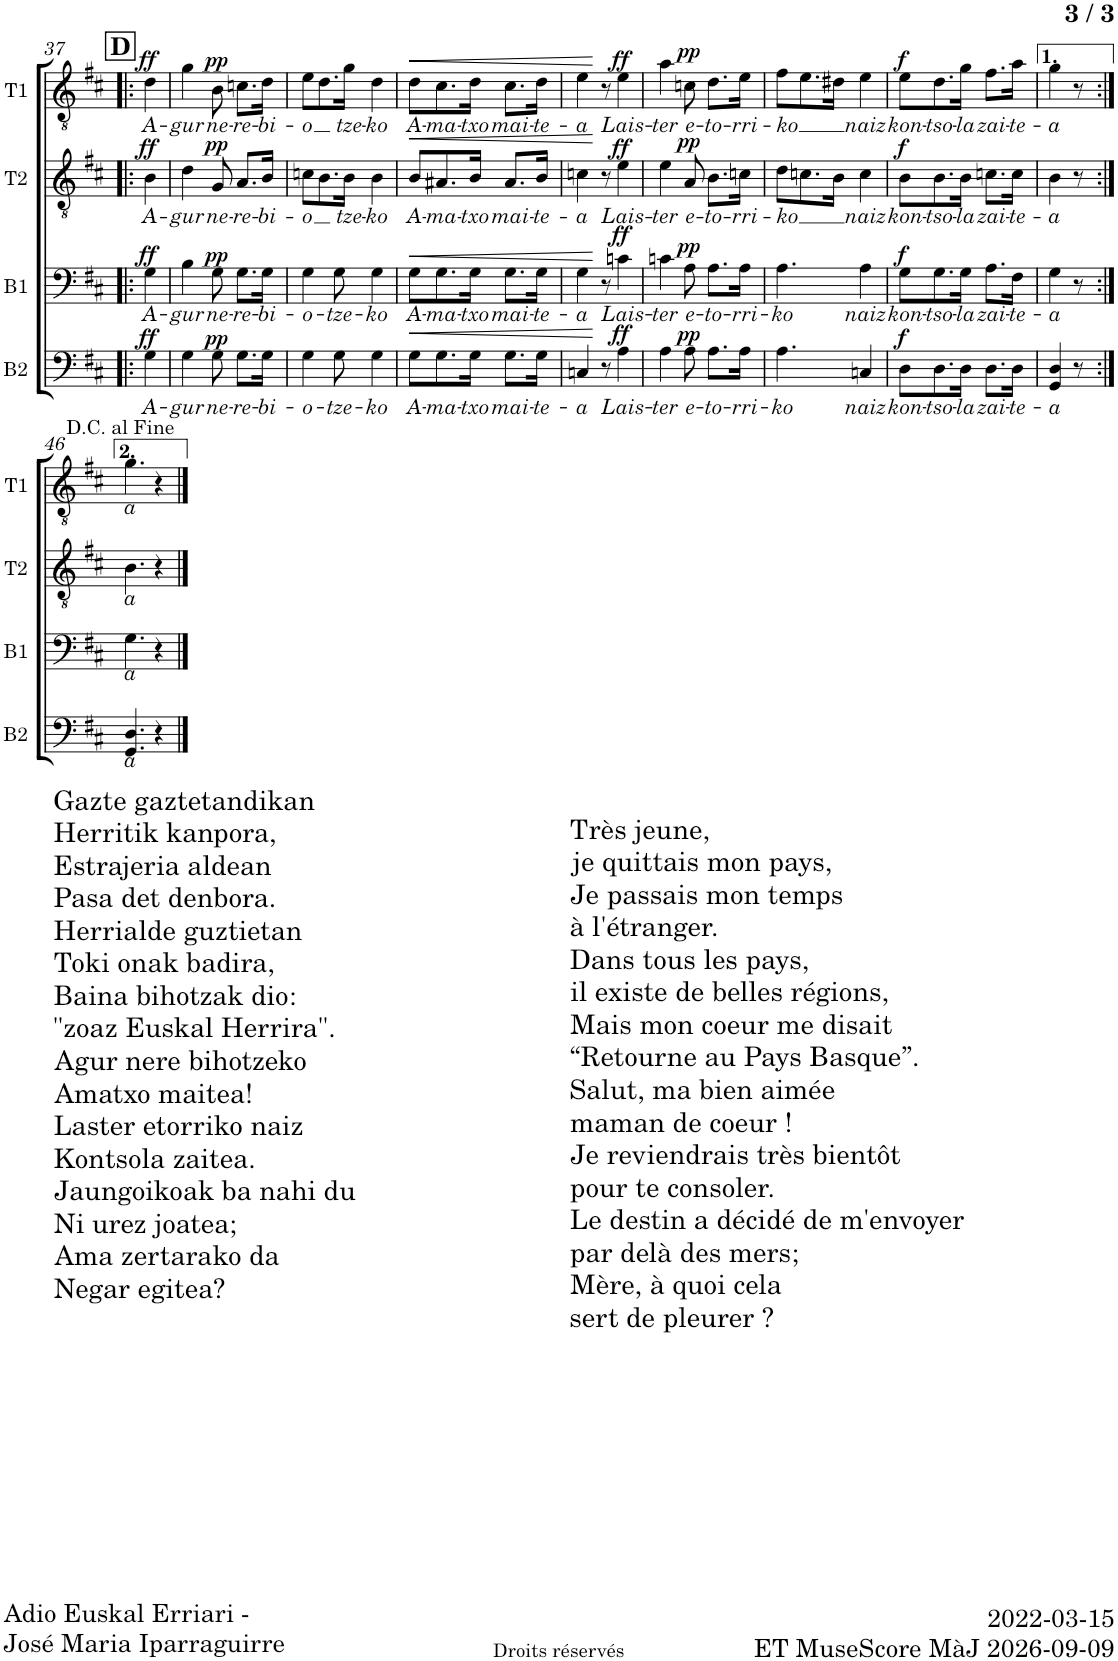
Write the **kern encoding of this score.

**kern	**text	**dynam	**kern	**text	**dynam	**kern	**text	**dynam	**kern	**text	**dynam
*part4	*part4	*part4	*part3	*part3	*part3	*part2	*part2	*part2	*part1	*part1	*part1
*staff4	*staff4	*staff4	*staff3	*staff3	*staff3	*staff2	*staff2	*staff2	*staff1	*staff1	*staff1
*I"Basse	*	*	*I"Baryton	*	*	*I"Ténor 2	*	*	*I"Ténor 1	*	*
*I'B2	*	*	*I'B1	*	*	*I'T2	*	*	*I'T1	*	*
!!LO:PB:g=z
*clefF4	*	*	*clefF4	*	*	*clefGv2	*	*	*clefGv2	*	*
*k[f#c#]	*	*	*k[f#c#]	*	*	*k[f#c#]	*	*	*k[f#c#]	*	*
*M5/8	*	*	*M5/8	*	*	*M5/8	*	*	*M5/8	*	*
!!LO:REH:place=s1:a:B:cj:fs=14:t=D
=37!|:	=37!|:	=37!|:	=37!|:	=37!|:	=37!|:	=37!|:	=37!|:	=37!|:	=37!|:	=37!|:	=37!|:
!	!LO:LY:b	!LO:DY:a	!	!LO:LY:b	!LO:DY:a	!	!LO:LY:b	!LO:DY:a	!	!LO:LY:b	!LO:DY:a
4G\	A-	ff	4G\	A-	ff	4B\	A-	ff	4d\	A-	ff
=38	=38	=38	=38	=38	=38	=38	=38	=38	=38	=38	=38
!	!LO:LY:b	!	!	!LO:LY:b	!	!	!LO:LY:b	!	!	!LO:LY:b	!
4G\	-gur	.	4B\	-gur	.	4d\	-gur	.	4g\	-gur	.
!	!LO:LY:b	!LO:DY:a	!	!LO:LY:b	!LO:DY:a	!	!LO:LY:b	!LO:DY:a	!	!LO:LY:b	!LO:DY:a
8G\	ne-	pp	8G\	ne-	pp	8G/	ne-	pp	8B\	ne-	pp
!	!LO:LY:b	!	!	!LO:LY:b	!	!	!LO:LY:b	!	!	!LO:LY:b	!
8.G\L	-re-	.	8.G\L	-re-	.	8.A/L	-re-	.	8.cn\L	-re-	.
!	!LO:LY:b	!	!	!LO:LY:b	!	!	!LO:LY:b	!	!	!LO:LY:b	!
16G\Jk	-bi-	.	16G\Jk	-bi-	.	16B/Jk	-bi-	.	16d\Jk	-bi-	.
=39	=39	=39	=39	=39	=39	=39	=39	=39	=39	=39	=39
!	!LO:LY:b	!	!	!LO:LY:b	!	!	!LO:LY:b	!	!	!LO:LY:b	!
4G\	-o-	.	4G\	-o-	.	8cn\L	-o	.	8e\L	-o	.
.	.	.	.	.	.	8.B\	.	.	8.d\	.	.
!	!LO:LY:b	!	!	!LO:LY:b	!	!	!	!	!	!	!
8G\	-tze-	.	8G\	-tze-	.	.	.	.	.	.	.
!	!	!	!	!	!	!	!LO:LY:b	!	!	!LO:LY:b	!
.	.	.	.	.	.	16B\Jk	tze-	.	16g\Jk	tze-	.
!	!LO:LY:b	!	!	!LO:LY:b	!	!	!LO:LY:b	!	!	!LO:LY:b	!
4G\	-ko	.	4G\	-ko	.	4B\	-ko	.	4d\	-ko	.
=40	=40	=40	=40	=40	=40	=40	=40	=40	=40	=40	=40
!	!LO:LY:b	!LO:HP:b	!	!LO:LY:b	!LO:HP:b	!	!LO:LY:b	!LO:HP:b	!	!LO:LY:b	!LO:HP:b
8G\L	A-	<	8G\L	A-	<	8B/L	A-	<	8d\L	A-	<
!	!LO:LY:b	!	!	!LO:LY:b	!	!	!LO:LY:b	!	!	!LO:LY:b	!
8.G\	-ma-	.	8.G\	-ma-	.	8.A#X/	-ma-	.	8.c#\	-ma-	.
!	!LO:LY:b	!	!	!LO:LY:b	!	!	!LO:LY:b	!	!	!LO:LY:b	!
16G\Jk	-txo	.	16G\Jk	-txo	.	16B/Jk	-txo	.	16d\Jk	-txo	.
!	!LO:LY:b	!	!	!LO:LY:b	!	!	!LO:LY:b	!	!	!LO:LY:b	!
8.G\L	mai-	.	8.G\L	mai-	.	8.A#/L	mai-	.	8.c#\L	mai-	.
!	!LO:LY:b	!	!	!LO:LY:b	!	!	!LO:LY:b	!	!	!LO:LY:b	!
16G\Jk	-te-	.	16G\Jk	-te-	.	16B/Jk	-te-	.	16d\Jk	-te-	.
=41	=41	=41	=41	=41	=41	=41	=41	=41	=41	=41	=41
!	!LO:LY:b	!	!	!LO:LY:b	!	!	!LO:LY:b	!	!	!LO:LY:b	!
4Cn/	-a	.	4G\	-a	.	4cn\	-a	.	4e\	-a	.
8r	.	[	8r	.	[	8r	.	[	8r	.	[
!	!LO:LY:b	!LO:DY:a	!	!LO:LY:b	!LO:DY:a	!	!LO:LY:b	!LO:DY:a	!	!LO:LY:b	!LO:DY:a
4A\	Lais-	ff	4cn\	Lais-	ff	4e\	Lais-	ff	4e\	Lais-	ff
=42	=42	=42	=42	=42	=42	=42	=42	=42	=42	=42	=42
!	!LO:LY:b	!	!	!LO:LY:b	!	!	!LO:LY:b	!	!	!LO:LY:b	!
4A\	-ter	.	4cn\	-ter	.	4e\	-ter	.	4a\	-ter	.
!	!LO:LY:b	!LO:DY:a	!	!LO:LY:b	!LO:DY:a	!	!LO:LY:b	!LO:DY:a	!	!LO:LY:b	!LO:DY:a
8A\	e-	pp	8A\	e-	pp	8A/	e-	pp	8cn\	e-	pp
!	!LO:LY:b	!	!	!LO:LY:b	!	!	!LO:LY:b	!	!	!LO:LY:b	!
8.A\L	-to-	.	8.A\L	-to-	.	8.B\L	-to-	.	8.d\L	-to-	.
!	!LO:LY:b	!	!	!LO:LY:b	!	!	!LO:LY:b	!	!	!LO:LY:b	!
16A\Jk	-rri-	.	16A\Jk	-rri-	.	16cn\Jk	-rri-	.	16e\Jk	-rri-	.
=43	=43	=43	=43	=43	=43	=43	=43	=43	=43	=43	=43
!	!LO:LY:b	!	!	!LO:LY:b	!	!	!LO:LY:b	!	!	!LO:LY:b	!
4.A\	-ko	.	4.A\	-ko	.	8d\L	-ko	.	8f#\L	-ko	.
.	.	.	.	.	.	8.cn\	.	.	8.e\	.	.
.	.	.	.	.	.	16B\Jk	.	.	16d#X\Jk	.	.
!	!LO:LY:b	!	!	!LO:LY:b	!	!	!LO:LY:b	!	!	!LO:LY:b	!
4Cn/	naiz	.	4A\	naiz	.	4c\	naiz	.	4e\	naiz	.
=44	=44	=44	=44	=44	=44	=44	=44	=44	=44	=44	=44
!	!LO:LY:b	!LO:DY:a	!	!LO:LY:b	!LO:DY:a	!	!LO:LY:b	!LO:DY:a	!	!LO:LY:b	!LO:DY:a
8D\L	kon-	f	8G\L	kon-	f	8B\L	kon-	f	8e\L	kon-	f
!	!LO:LY:b	!	!	!LO:LY:b	!	!	!LO:LY:b	!	!	!LO:LY:b	!
8.D\	-tso-	.	8.G\	-tso-	.	8.B\	-tso-	.	8.d\	-tso-	.
!	!LO:LY:b	!	!	!LO:LY:b	!	!	!LO:LY:b	!	!	!LO:LY:b	!
16D\Jk	-la	.	16G\Jk	-la	.	16B\Jk	-la	.	16g\Jk	-la	.
!	!LO:LY:b	!	!	!LO:LY:b	!	!	!LO:LY:b	!	!	!LO:LY:b	!
8.D\L	zai-	.	8.A\L	zai-	.	8.cn\L	zai-	.	8.f#\L	zai-	.
!	!LO:LY:b	!	!	!LO:LY:b	!	!	!LO:LY:b	!	!	!LO:LY:b	!
16D\Jk	-te-	.	16F#\Jk	-te-	.	16c\Jk	-te-	.	16a\Jk	-te-	.
=45	=45	=45	=45	=45	=45	=45	=45	=45	=45	=45	=45
!	!LO:LY:b	!	!	!LO:LY:b	!	!	!LO:LY:b	!	!	!LO:LY:b	!
4GG/ 4D/	-a	.	4G\	-a	.	4B\	a	.	4g\	a	.
8r	.	.	8r	.	.	8r	.	.	8r	.	.
!!LO:LB:g=z
=46:|!	=46:|!	=46:|!	=46:|!	=46:|!	=46:|!	=46:|!	=46:|!	=46:|!	=46:|!	=46:|!	=46:|!
!	!LO:LY:b	!	!	!LO:LY:b	!	!	!LO:LY:b	!	!	!LO:LY:b	!
4.GG/ 4.D/	a	.	4.G\	a	.	4.B\	a	.	4.g\	a	.
4r	.	.	4r	.	.	4r	.	.	4r	.	.
==	==	==	==	==	==	==	==	==	==	==	==
*-	*-	*-	*-	*-	*-	*-	*-	*-	*-	*-	*-
